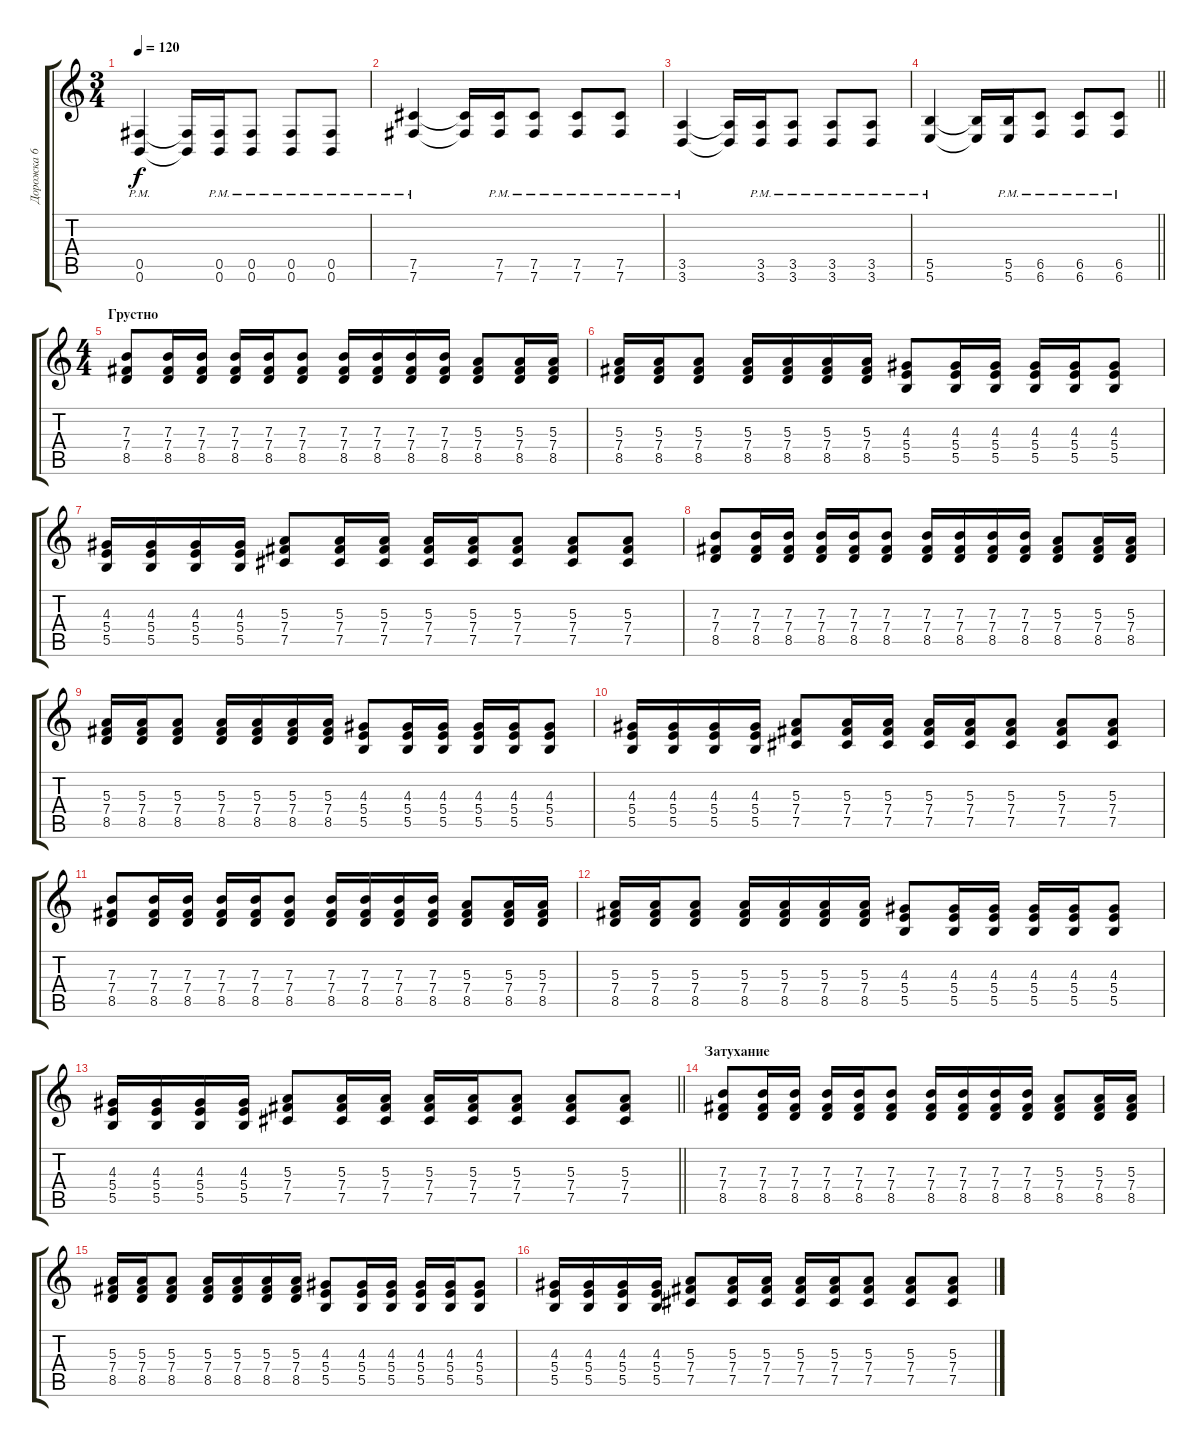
\track ("Дорожка 6" "Дорожка 6") {instrument distortionguitar}
\staff {score tabs}
\tuning (Db4 Ab3 E3 B2 Gb2 B1) {hide}
\ts (3 4)
\tempo 120
\clef g2
\ks c
(0.5{pm} 0.6{pm}).4{dy f} (0.5{t} 0.6{t}).16 (0.5{pm} 0.6{pm}).16 (0.5{pm} 0.6{pm}).8 (0.5{pm} 0.6{pm}).8 (0.5{pm} 0.6{pm}).8 |
(7.5{pm} 7.6{pm}).4 (7.5{t} 7.6{t}).16 (7.5{pm} 7.6{pm}).16 (7.5{pm} 7.6{pm}).8 (7.5{pm} 7.6{pm}).8 (7.5{pm} 7.6{pm}).8 |
(3.5{pm} 3.6{pm}).4 (3.5{t} 3.6{t}).16 (3.5{pm} 3.6{pm}).16 (3.5{pm} 3.6{pm}).8 (3.5{pm} 3.6{pm}).8 (3.5{pm} 3.6{pm}).8 |
\barLineRight lightlight
(5.5{pm} 5.6{pm}).4 (5.5{t} 5.6{t}).16 (5.5{pm} 5.6{pm}).16 (6.5{pm} 6.6{pm}).8 (6.5{pm} 6.6{pm}).8 (6.5{pm} 6.6{pm}).8 |
\ts (4 4)
\section ("" "Грустно")
(7.3 7.4 8.5).8 (7.3 7.4 8.5).16 (7.3 7.4 8.5).16 (7.3 7.4 8.5).16 (7.3 7.4 8.5).16 (7.3 7.4 8.5).8 (7.3 7.4 8.5).16 (7.3 7.4 8.5).16 (7.3 7.4 8.5).16 (7.3 7.4 8.5).16 (5.3 7.4 8.5).8 (5.3 7.4 8.5).16 (5.3 7.4 8.5).16 |
(5.3 7.4 8.5).16 (5.3 7.4 8.5).16 (5.3 7.4 8.5).8 (5.3 7.4 8.5).16 (5.3 7.4 8.5).16 (5.3 7.4 8.5).16 (5.3 7.4 8.5).16 (4.3 5.4 5.5).8 (4.3 5.4 5.5).16 (4.3 5.4 5.5).16 (4.3 5.4 5.5).16 (4.3 5.4 5.5).16 (4.3 5.4 5.5).8 |
(4.3 5.4 5.5).16 (4.3 5.4 5.5).16 (4.3 5.4 5.5).16 (4.3 5.4 5.5).16 (5.3 7.4 7.5).8 (5.3 7.4 7.5).16 (5.3 7.4 7.5).16 (5.3 7.4 7.5).16 (5.3 7.4 7.5).16 (5.3 7.4 7.5).8 (5.3 7.4 7.5).8 (5.3 7.4 7.5).8 |
(7.3 7.4 8.5).8 (7.3 7.4 8.5).16 (7.3 7.4 8.5).16 (7.3 7.4 8.5).16 (7.3 7.4 8.5).16 (7.3 7.4 8.5).8 (7.3 7.4 8.5).16 (7.3 7.4 8.5).16 (7.3 7.4 8.5).16 (7.3 7.4 8.5).16 (5.3 7.4 8.5).8 (5.3 7.4 8.5).16 (5.3 7.4 8.5).16 |
(5.3 7.4 8.5).16 (5.3 7.4 8.5).16 (5.3 7.4 8.5).8 (5.3 7.4 8.5).16 (5.3 7.4 8.5).16 (5.3 7.4 8.5).16 (5.3 7.4 8.5).16 (4.3 5.4 5.5).8 (4.3 5.4 5.5).16 (4.3 5.4 5.5).16 (4.3 5.4 5.5).16 (4.3 5.4 5.5).16 (4.3 5.4 5.5).8 |
(4.3 5.4 5.5).16 (4.3 5.4 5.5).16 (4.3 5.4 5.5).16 (4.3 5.4 5.5).16 (5.3 7.4 7.5).8 (5.3 7.4 7.5).16 (5.3 7.4 7.5).16 (5.3 7.4 7.5).16 (5.3 7.4 7.5).16 (5.3 7.4 7.5).8 (5.3 7.4 7.5).8 (5.3 7.4 7.5).8 |
(7.3 7.4 8.5).8 (7.3 7.4 8.5).16 (7.3 7.4 8.5).16 (7.3 7.4 8.5).16 (7.3 7.4 8.5).16 (7.3 7.4 8.5).8 (7.3 7.4 8.5).16 (7.3 7.4 8.5).16 (7.3 7.4 8.5).16 (7.3 7.4 8.5).16 (5.3 7.4 8.5).8 (5.3 7.4 8.5).16 (5.3 7.4 8.5).16 |
(5.3 7.4 8.5).16 (5.3 7.4 8.5).16 (5.3 7.4 8.5).8 (5.3 7.4 8.5).16 (5.3 7.4 8.5).16 (5.3 7.4 8.5).16 (5.3 7.4 8.5).16 (4.3 5.4 5.5).8 (4.3 5.4 5.5).16 (4.3 5.4 5.5).16 (4.3 5.4 5.5).16 (4.3 5.4 5.5).16 (4.3 5.4 5.5).8 |
\barLineRight lightlight
(4.3 5.4 5.5).16 (4.3 5.4 5.5).16 (4.3 5.4 5.5).16 (4.3 5.4 5.5).16 (5.3 7.4 7.5).8 (5.3 7.4 7.5).16 (5.3 7.4 7.5).16 (5.3 7.4 7.5).16 (5.3 7.4 7.5).16 (5.3 7.4 7.5).8 (5.3 7.4 7.5).8 (5.3 7.4 7.5).8 |
\section ("" "Затухание")
(7.3 7.4 8.5).8 (7.3 7.4 8.5).16 (7.3 7.4 8.5).16 (7.3 7.4 8.5).16 (7.3 7.4 8.5).16 (7.3 7.4 8.5).8 (7.3 7.4 8.5).16 (7.3 7.4 8.5).16 (7.3 7.4 8.5).16 (7.3 7.4 8.5).16 (5.3 7.4 8.5).8 (5.3 7.4 8.5).16 (5.3 7.4 8.5).16 |
(5.3 7.4 8.5).16 (5.3 7.4 8.5).16 (5.3 7.4 8.5).8 (5.3 7.4 8.5).16 (5.3 7.4 8.5).16 (5.3 7.4 8.5).16 (5.3 7.4 8.5).16 (4.3 5.4 5.5).8 (4.3 5.4 5.5).16 (4.3 5.4 5.5).16 (4.3 5.4 5.5).16 (4.3 5.4 5.5).16 (4.3 5.4 5.5).8 |
(4.3 5.4 5.5).16 (4.3 5.4 5.5).16 (4.3 5.4 5.5).16 (4.3 5.4 5.5).16 (5.3 7.4 7.5).8 (5.3 7.4 7.5).16 (5.3 7.4 7.5).16 (5.3 7.4 7.5).16 (5.3 7.4 7.5).16 (5.3 7.4 7.5).8 (5.3 7.4 7.5).8 (5.3 7.4 7.5).8
